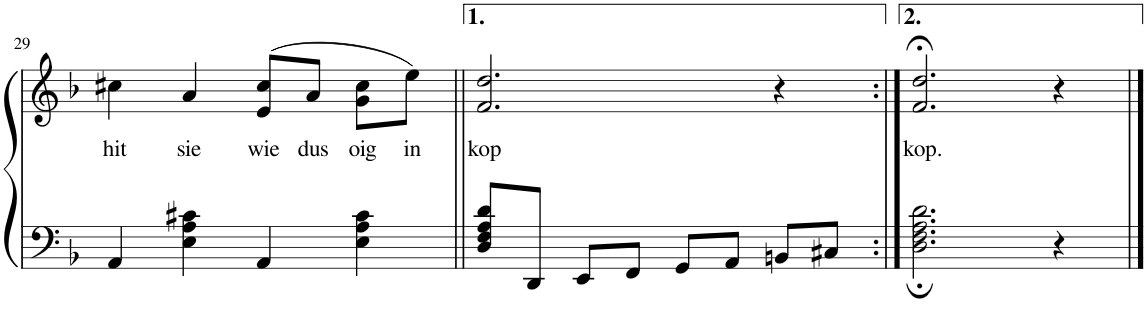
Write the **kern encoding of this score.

**kern	**kern	**text
*part1	*part1	*part1
*staff2	*staff1	*staff1
*I"Klavier	*	*
!!LO:PB:g=z
*clefF4	*clefG2	*
*k[b-]	*k[b-]	*
*M4/4	*M4/4	*
*met(c)	*met(c)	*
=29	=29	=29
!	!	!LO:LY:b
4AA/	4cc#X\	hit
!	!	!LO:LY:b
4E\ 4A\ 4c#X\	4a/	sie
!	!	!LO:LY:b
4AA/	(8e/ 8cc#/L	wie
!	!	!LO:LY:b
.	8a/J	dus
!	!	!LO:LY:b
4E\ 4A\ 4c#\	8g\ 8cc#\L	oig
!	!	!LO:LY:b
.	8ee\J)	in
=30||	=30||	=30||
!	!	!LO:LY:b
8D/ 8F/ 8A/ 8d/L	2.f/ 2.dd/	kop
8DD/J	.	.
8EE/L	.	.
8FF/J	.	.
8GG/L	.	.
8AA/J	.	.
8BBn/L	4r	.
8C#X/J	.	.
=31:|!	=31:|!	=31:|!
!	!	!LO:LY:b
2.D\; 2.F\; 2.A\; 2.d\;	2.f/;< 2.dd/;<	kop.
4r	4r	.
==	==	==
*-	*-	*-
